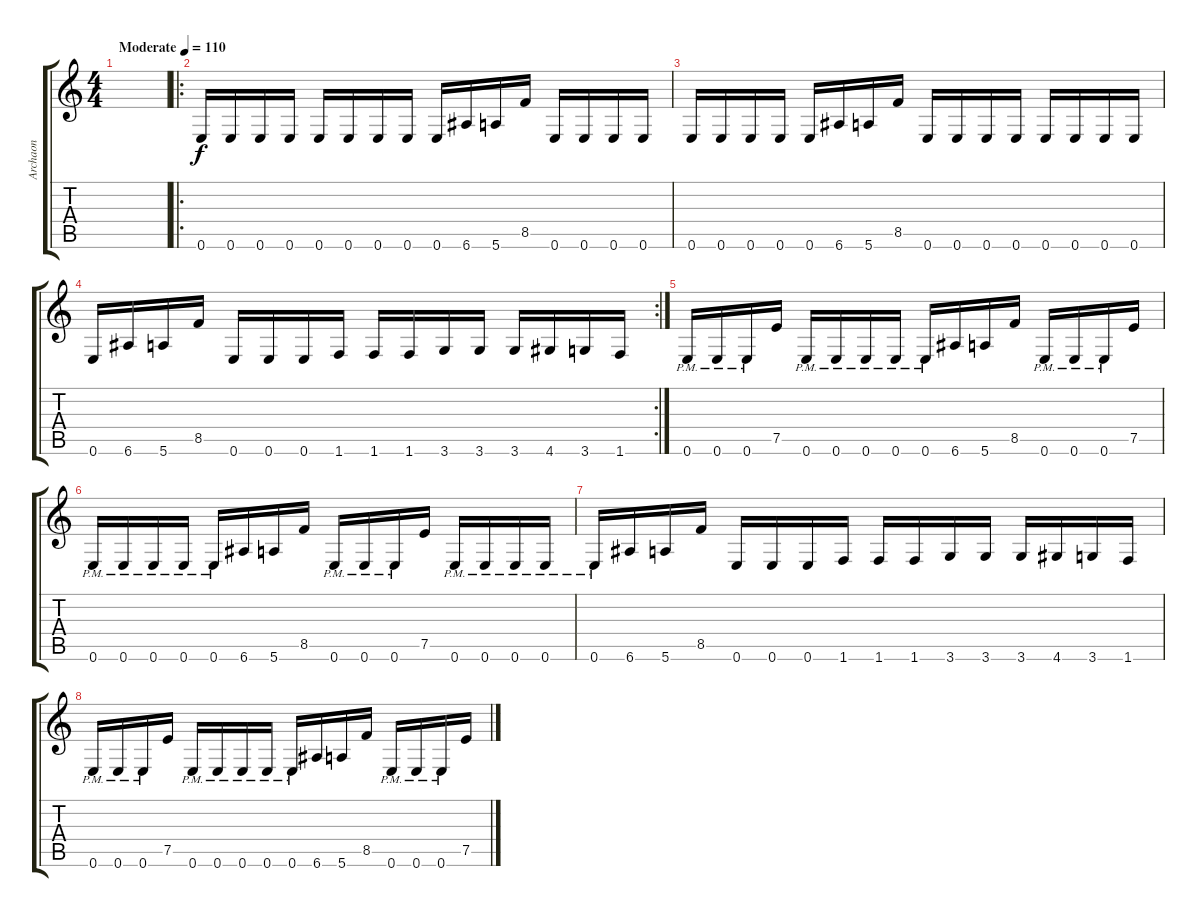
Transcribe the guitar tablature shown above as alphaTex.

\track ("Archaon" "Archaon") {instrument distortionguitar}
\staff {score tabs}
\tuning (E4 B3 G3 D3 A2 E2) {hide}
\ts (4 4)
\tempo (110 "Moderate")
\clef g2
\ks c
|
\ro
0.6.16 0.6.16 0.6.16 0.6.16 0.6.16 0.6.16 0.6.16 0.6.16 0.6.16 6.6.16 5.6.16 8.5.16 0.6.16 0.6.16 0.6.16 0.6.16 |
0.6.16 0.6.16 0.6.16 0.6.16 0.6.16 6.6.16 5.6.16 8.5.16 0.6.16 0.6.16 0.6.16 0.6.16 0.6.16 0.6.16 0.6.16 0.6.16 |
\rc 2
0.6.16 6.6.16 5.6.16 8.5.16 0.6.16 0.6.16 0.6.16 1.6.16 1.6.16 1.6.16 3.6.16 3.6.16 3.6.16 4.6.16 3.6.16 1.6.16 |
0.6{pm}.16 0.6{pm}.16 0.6{pm}.16 7.5.16 0.6{pm}.16 0.6{pm}.16 0.6{pm}.16 0.6{pm}.16 0.6{pm}.16 6.6.16 5.6.16 8.5.16 0.6{pm}.16 0.6{pm}.16 0.6{pm}.16 7.5.16 |
0.6{pm}.16 0.6{pm}.16 0.6{pm}.16 0.6{pm}.16 0.6{pm}.16 6.6.16 5.6.16 8.5.16 0.6{pm}.16 0.6{pm}.16 0.6{pm}.16 7.5.16 0.6{pm}.16 0.6{pm}.16 0.6{pm}.16 0.6{pm}.16 |
0.6{pm}.16 6.6.16 5.6.16 8.5.16 0.6.16 0.6.16 0.6.16 1.6.16 1.6.16 1.6.16 3.6.16 3.6.16 3.6.16 4.6.16 3.6.16 1.6.16 |
0.6{pm}.16 0.6{pm}.16 0.6{pm}.16 7.5.16 0.6{pm}.16 0.6{pm}.16 0.6{pm}.16 0.6{pm}.16 0.6{pm}.16 6.6.16 5.6.16 8.5.16 0.6{pm}.16 0.6{pm}.16 0.6{pm}.16 7.5.16
